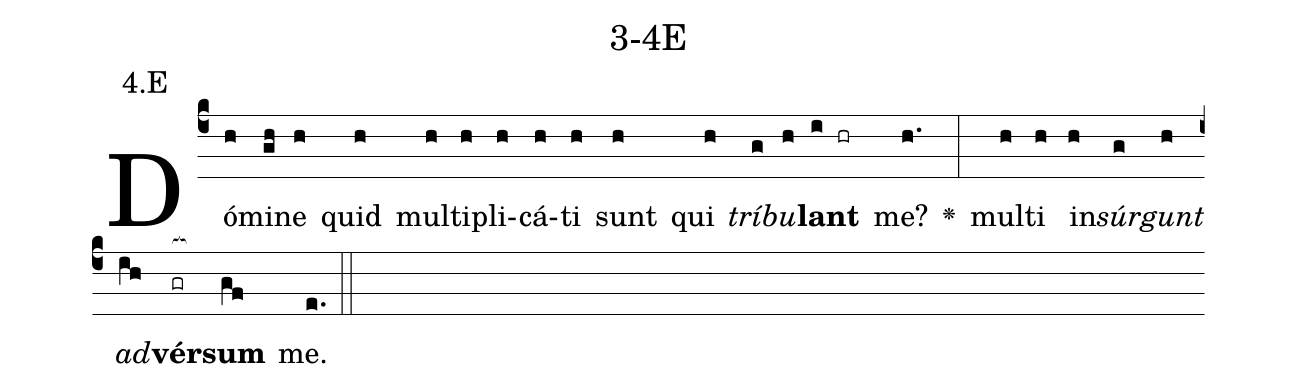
name: 3-4E;
annotation: 4.E;
%%
(c4)Dó(h)mi(gh)ne(h) quid(h) mul(h)ti(h)pli(h)cá(h)ti(h) sunt(h) qui(h) <i>trí</i>(g)<i>bu</i>(h)<b>lant</b>(i hr) me?(h.) <v>\greheightstar</v>(:) mul(h)ti(h) in(h)<i>súr</i>(g)<i>gunt</i>(h) <i>ad</i>(ih)<b>vér</b>(gr[ocb:1{])<b>sum</b>(gf[ocb:0}]) me.(e.) (::)


%E(h) u(g) o(h) u(ih) a(gf) e.(e.) (::)
